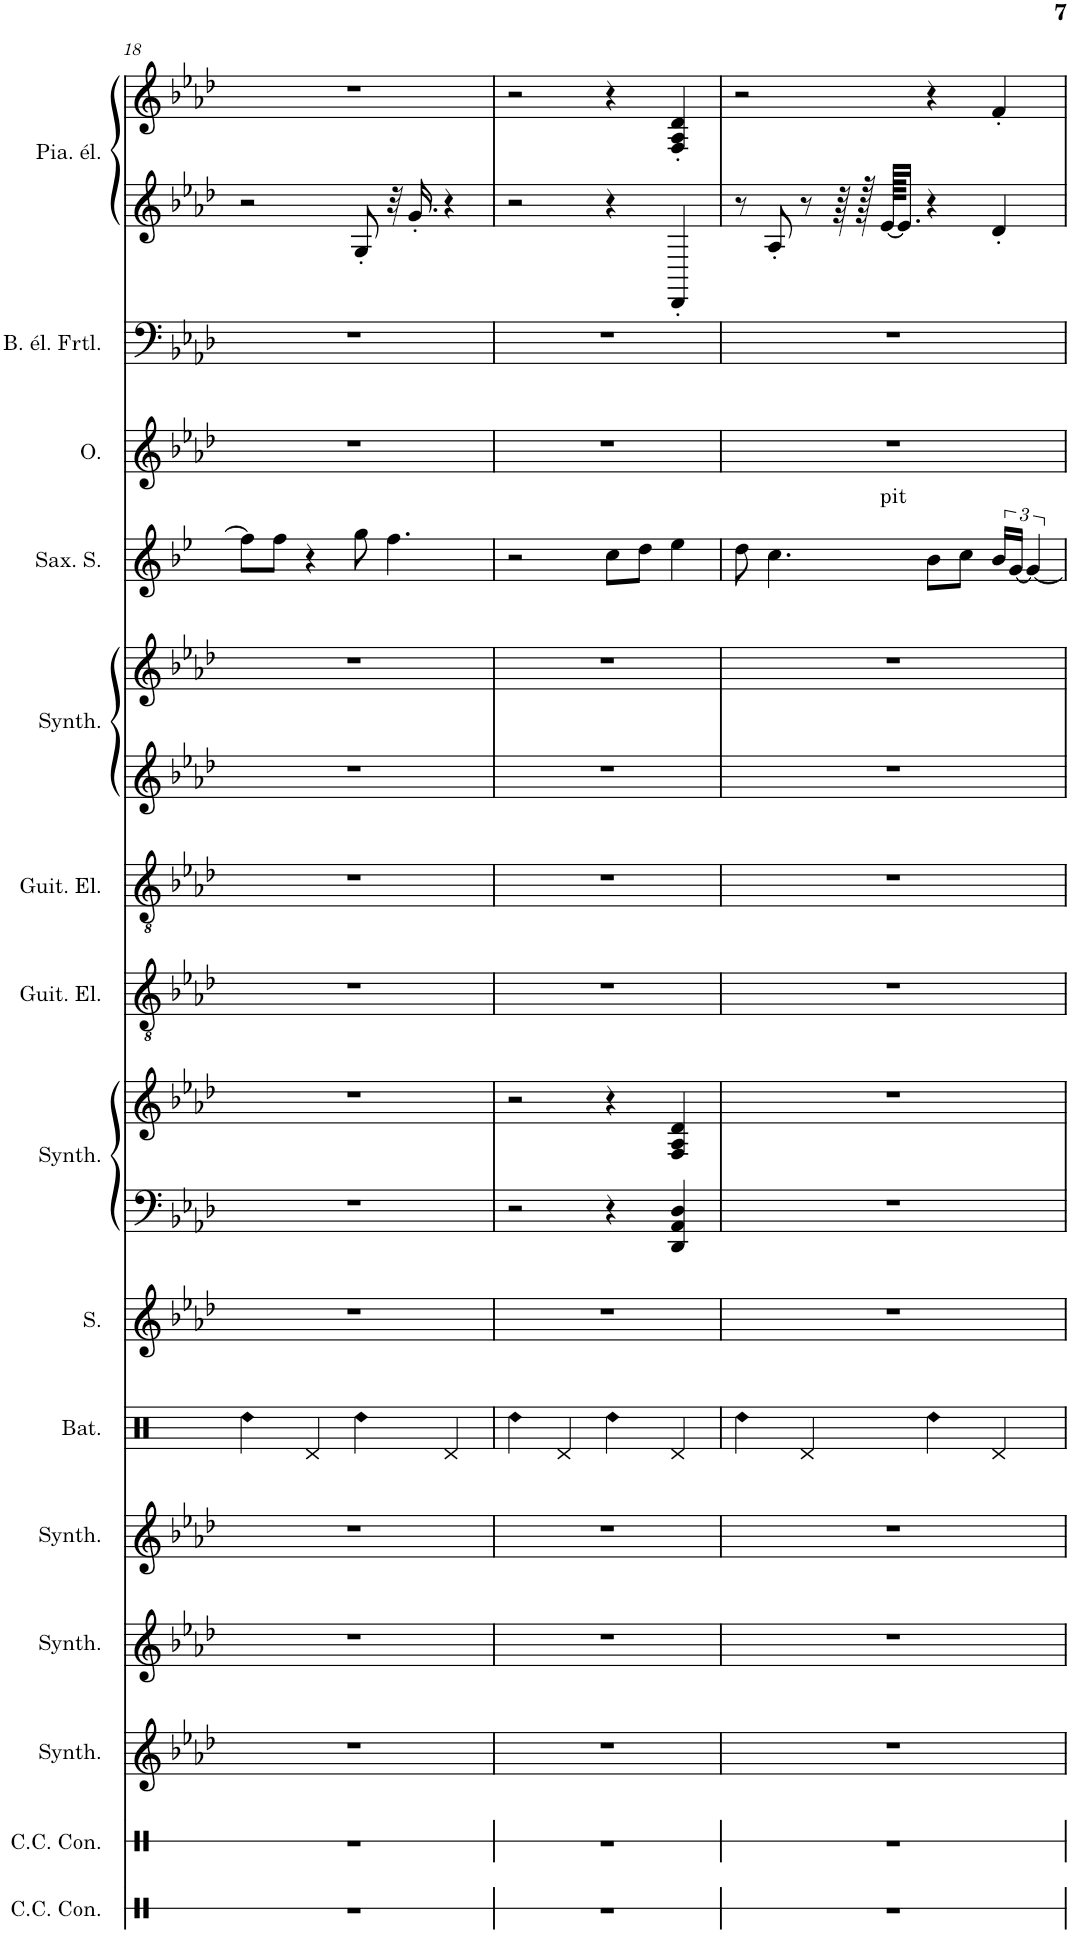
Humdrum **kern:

**kern	**kern	**kern	**kern	**kern	**kern	**kern	**kern	**kern	**kern	**kern	**kern	**kern	**kern	**kern	**text	**kern	**kern	**kern
*part15	*part14	*part13	*part12	*part11	*part10	*part9	*part8	*part8	*part7	*part6	*part5	*part5	*part4	*part3	*part3	*part2	*part1	*part1
*staff18	*staff17	*staff16	*staff15	*staff14	*staff13	*staff12	*staff11	*staff10	*staff9	*staff8	*staff7	*staff6	*staff5	*staff4	*staff4	*staff3	*staff2	*staff1
*I"Caisse claire de concert	*I"Caisse claire de concert	*I"Synthétiseur Pad	*I"Synthétiseur de dents de scie	*I"Synthétiseur d'effets	*I"Batterie	*I"Soprano	*I"Synthétiseur Pad	*	*I"Guitare électrique	*I"Guitare électrique	*I"Synthétiseur d'instruments à cordes	*	*I"Saxophone Soprano	*I"Oud	*	*I"Basse électrique fretless	*I"Piano électrique	*
*I'C.C. Con.	*I'C.C. Con.	*I'Synth.	*I'Synth.	*I'Synth.	*I'Bat.	*I'S.	*I'Synth.	*	*I'Guit. El.	*I'Guit. El.	*I'Synth.	*	*I'Sax. S.	*I'O.	*	*I'B. él. Frtl.	*I'Pia. él.	*
!!LO:PB:g=z
*clefX	*clefX	*clefG2	*clefG2	*clefG2	*clefX	*clefG2	*clefF4	*clefG2	*clefGv2	*clefGv2	*clefG2	*clefG2	*clefG2	*clefG2	*	*clefF4	*clefG2	*clefG2
*	*	*	*	*	*	*	*	*	*	*	*	*	*Trd1c2	*Trd7c12	*	*Trd7c12	*	*
*k[b-e-a-d-]	*k[b-e-a-d-]	*k[b-e-a-d-]	*k[b-e-a-d-]	*k[b-e-a-d-]	*k[]	*k[b-e-a-d-]	*k[b-e-a-d-]	*k[b-e-a-d-]	*k[b-e-a-d-]	*k[b-e-a-d-]	*k[b-e-a-d-]	*k[b-e-a-d-]	*k[b-e-]	*k[b-e-a-d-]	*	*k[b-e-a-d-]	*k[b-e-a-d-]	*k[b-e-a-d-]
*M4/4	*M4/4	*M4/4	*M4/4	*M4/4	*M4/4	*M4/4	*M4/4	*M4/4	*M4/4	*M4/4	*M4/4	*M4/4	*M4/4	*M4/4	*	*M4/4	*M4/4	*M4/4
=18	=18	=18	=18	=18	=18	=18	=18	=18	=18	=18	=18	=18	=18	=18	=18	=18	=18	=18
!	!	!	!	!	!LO:N:head=diamond	!	!	!	!	!	!	!	!	!	!	!	!	!
1r	1r	1r	1r	1r	4Rdd\	1r	1r	1r	1r	1r	1r	1r	8ff\L]	1r	.	1r	2r	1r
.	.	.	.	.	.	.	.	.	.	.	.	.	8ff\J	.	.	.	.	.
.	.	.	.	.	4Rd/	.	.	.	.	.	.	.	4r	.	.	.	.	.
!	!	!	!	!	!LO:N:head=diamond	!	!	!	!	!	!	!	!	!	!	!	!	!
.	.	.	.	.	4Rdd\	.	.	.	.	.	.	.	8gg\	.	.	.	8G'/	.
.	.	.	.	.	.	.	.	.	.	.	.	.	4.ff\	.	.	.	32r	.
.	.	.	.	.	.	.	.	.	.	.	.	.	.	.	.	.	16.g'/	.
.	.	.	.	.	4Rd/	.	.	.	.	.	.	.	.	.	.	.	4r	.
=19	=19	=19	=19	=19	=19	=19	=19	=19	=19	=19	=19	=19	=19	=19	=19	=19	=19	=19
!	!	!	!	!	!LO:N:head=diamond	!	!	!	!	!	!	!	!	!	!	!	!	!
1r	1r	1r	1r	1r	4Rdd\	1r	2r	2r	1r	1r	1r	1r	2r	1r	.	1r	2r	2r
.	.	.	.	.	4Rd/	.	.	.	.	.	.	.	.	.	.	.	.	.
!	!	!	!	!	!LO:N:head=diamond	!	!	!	!	!	!	!	!	!	!	!	!	!
.	.	.	.	.	4Rdd\	.	4r	4r	.	.	.	.	8cc\L	.	.	.	4r	4r
.	.	.	.	.	.	.	.	.	.	.	.	.	8dd\J	.	.	.	.	.
.	.	.	.	.	4Rd/	.	4DD-/ 4AA-/ 4D-/	4F/ 4A-/ 4d-/	.	.	.	.	4ee-\	.	.	.	4DD-'/	4F/' 4A-/' 4d-/'
=20	=20	=20	=20	=20	=20	=20	=20	=20	=20	=20	=20	=20	=20	=20	=20	=20	=20	=20
!	!	!	!	!	!LO:N:head=diamond	!	!	!	!	!	!	!	!	!	!LO:LY:b	!	!	!
1r	1r	1r	1r	1r	4Rdd\	1r	1r	1r	1r	1r	1r	1r	8dd\	1r	pit	1r	8r	2r
.	.	.	.	.	.	.	.	.	.	.	.	.	4.cc\	.	.	.	8A-'/	.
.	.	.	.	.	4Rd/	.	.	.	.	.	.	.	.	.	.	.	8r	.
.	.	.	.	.	.	.	.	.	.	.	.	.	.	.	.	.	64r	.
.	.	.	.	.	.	.	.	.	.	.	.	.	.	.	.	.	128r	.
.	.	.	.	.	.	.	.	.	.	.	.	.	.	.	.	.	[128e-/KKKLL	.
.	.	.	.	.	.	.	.	.	.	.	.	.	.	.	.	.	16.e-/JJ]	.
!	!	!	!	!	!LO:N:head=diamond	!	!	!	!	!	!	!	!	!	!	!	!	!
.	.	.	.	.	4Rdd\	.	.	.	.	.	.	.	8b-\L	.	.	.	4r	4r
.	.	.	.	.	.	.	.	.	.	.	.	.	8cc\J	.	.	.	.	.
.	.	.	.	.	4Rd/	.	.	.	.	.	.	.	24b-/LL	.	.	.	4d-'/	4f'/
.	.	.	.	.	.	.	.	.	.	.	.	.	[24g/JJ	.	.	.	.	.
.	.	.	.	.	.	.	.	.	.	.	.	.	6g/_	.	.	.	.	.
=	=	=	=	=	=	=	=	=	=	=	=	=	=	=	=	=	=	=
*-	*-	*-	*-	*-	*-	*-	*-	*-	*-	*-	*-	*-	*-	*-	*-	*-	*-	*-
